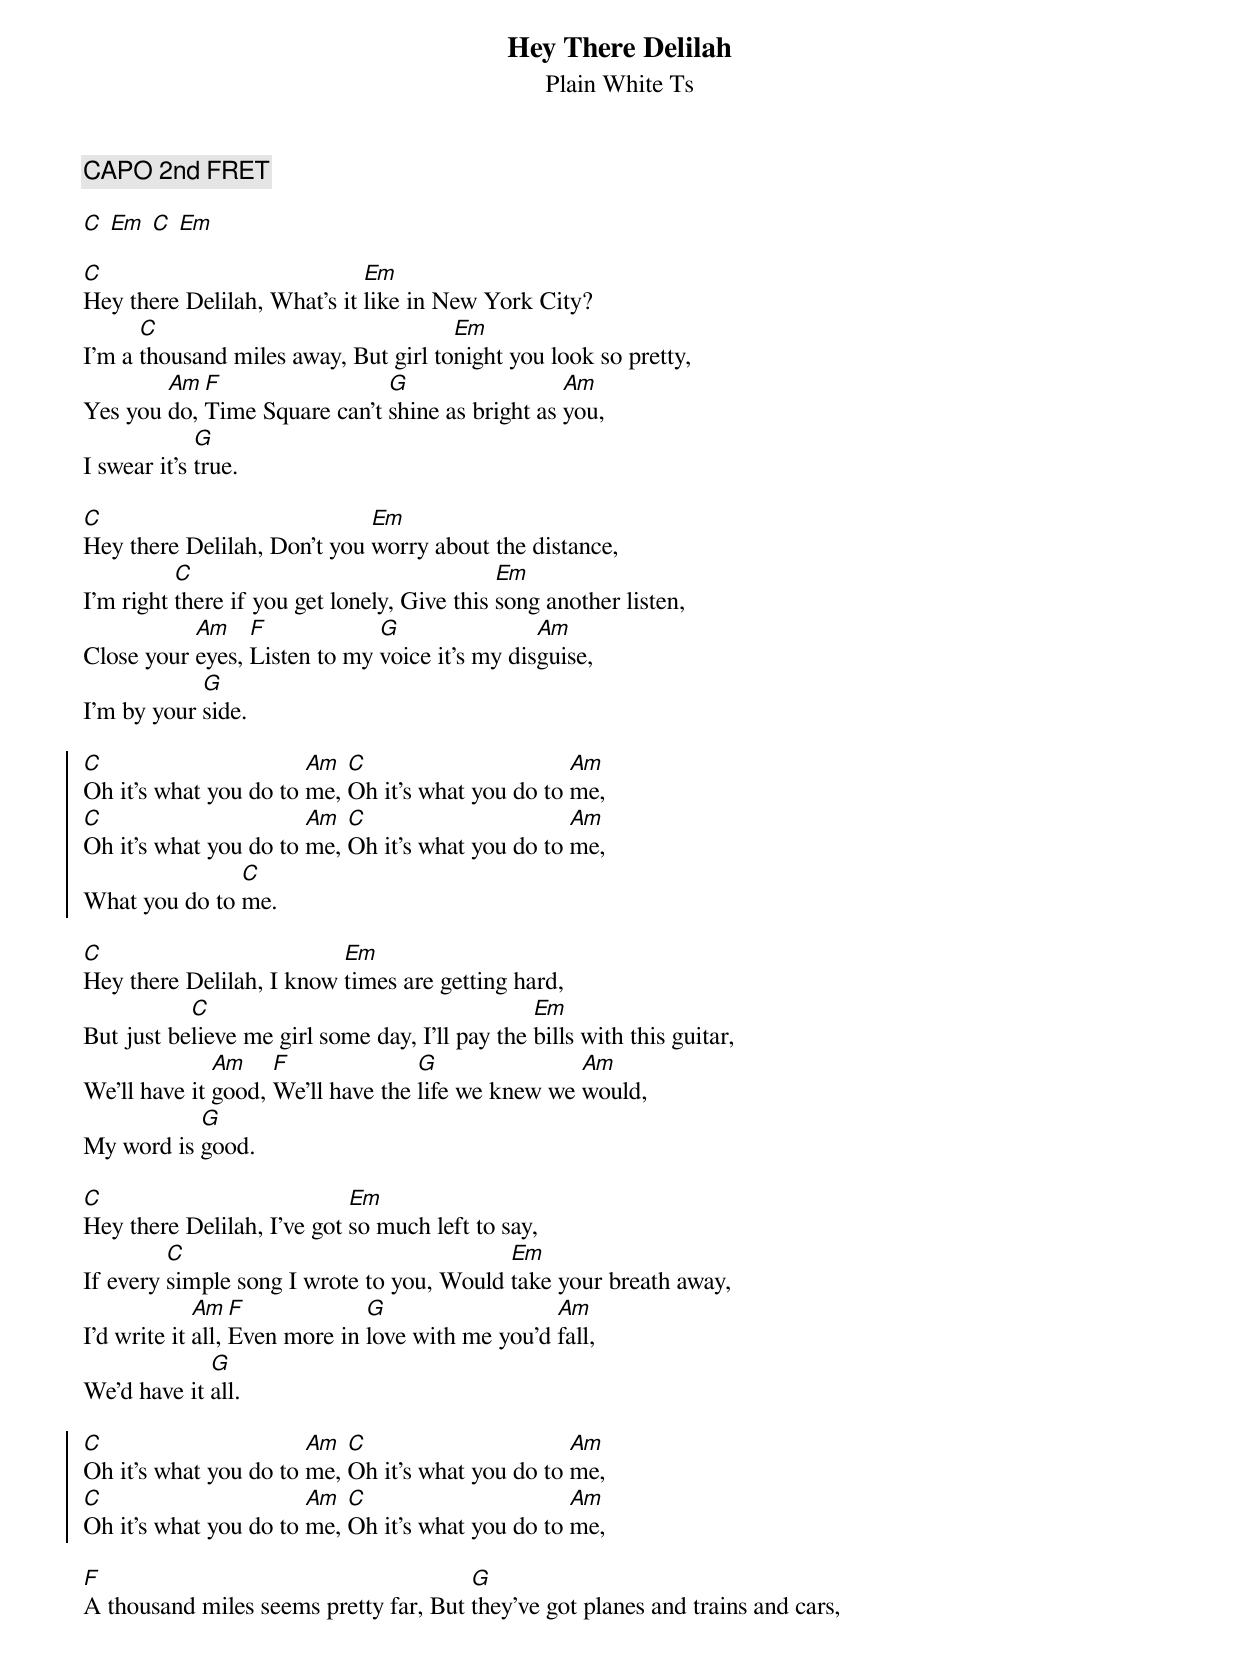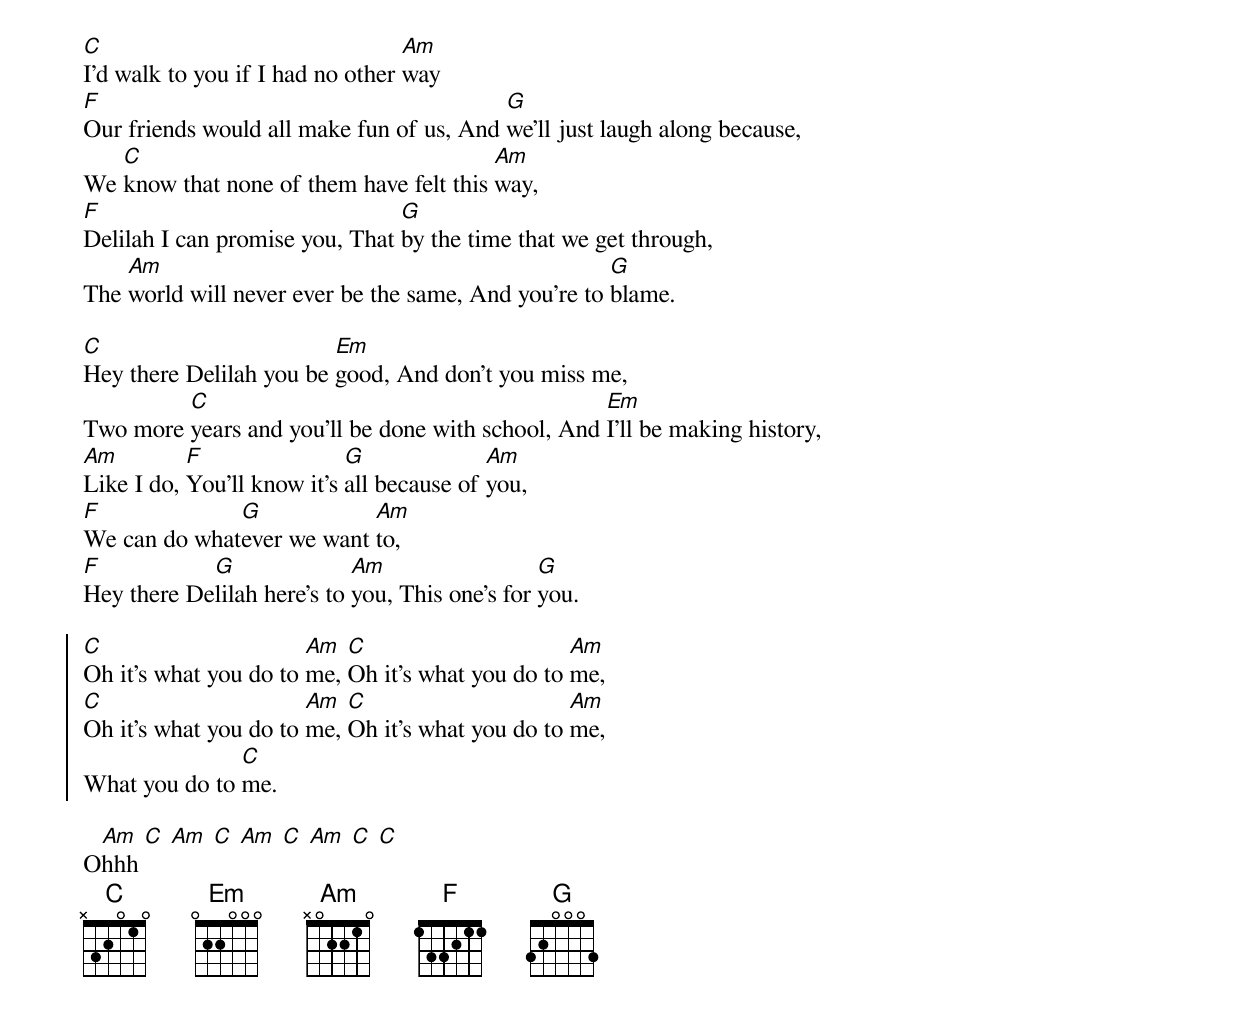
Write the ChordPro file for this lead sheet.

{t: Hey There Delilah}
{st: Plain White Ts}

{c: CAPO 2nd FRET}

[C] [Em] [C] [Em]

[C]Hey there Delilah, What’s it [Em]like in New York City?
I’m a [C]thousand miles away, But girl to[Em]night you look so pretty,
Yes you [Am]do, [F]Time Square can’t [G]shine as bright as [Am]you,
I swear it’s [G]true.

[C]Hey there Delilah, Don’t you [Em]worry about the distance,
I’m right [C]there if you get lonely, Give this [Em]song another listen,
Close your [Am]eyes, [F]Listen to my [G]voice it’s my dis[Am]guise,
I’m by your [G]side.

{soc}
[C]Oh it’s what you do to [Am]me, [C]Oh it’s what you do to [Am]me,
[C]Oh it’s what you do to [Am]me, [C]Oh it’s what you do to [Am]me,
What you do to [C]me.
{eoc}

[C]Hey there Delilah, I know [Em]times are getting hard,
But just be[C]lieve me girl some day, I'll pay the [Em]bills with this guitar,
We'll have it [Am]good, [F]We'll have the [G]life we knew we [Am]would,
My word is [G]good.

[C]Hey there Delilah, I’ve got [Em]so much left to say,
If every [C]simple song I wrote to you, Would [Em]take your breath away,
I’d write it [Am]all, [F]Even more in [G]love with me you’d [Am]fall,
We’d have it [G]all.

{soc}
[C]Oh it’s what you do to [Am]me, [C]Oh it’s what you do to [Am]me,
[C]Oh it’s what you do to [Am]me, [C]Oh it’s what you do to [Am]me,
{eoc}

[F]A thousand miles seems pretty far, But [G]they’ve got planes and trains and cars,
[C]I’d walk to you if I had no other [Am]way
[F]Our friends would all make fun of us, And [G]we'll just laugh along because,
We [C]know that none of them have felt this [Am]way,
[F]Delilah I can promise you, That [G]by the time that we get through,
The [Am]world will never ever be the same, And you’re to [G]blame.

[C]Hey there Delilah you be [Em]good, And don’t you miss me,
Two more [C]years and you’ll be done with school, And [Em]I'll be making history,
[Am]Like I do, [F]You’ll know it's [G]all because of [Am]you,
[F]We can do what[G]ever we want [Am]to,
[F]Hey there De[G]lilah here's to [Am]you, This one’s for [G]you.

{soc}
[C]Oh it’s what you do to [Am]me, [C]Oh it’s what you do to [Am]me,
[C]Oh it’s what you do to [Am]me, [C]Oh it’s what you do to [Am]me,
What you do to [C]me.
{eoc}

   [Am] [C] [Am] [C] [Am] [C] [Am] [C] [C]
Ohhh
